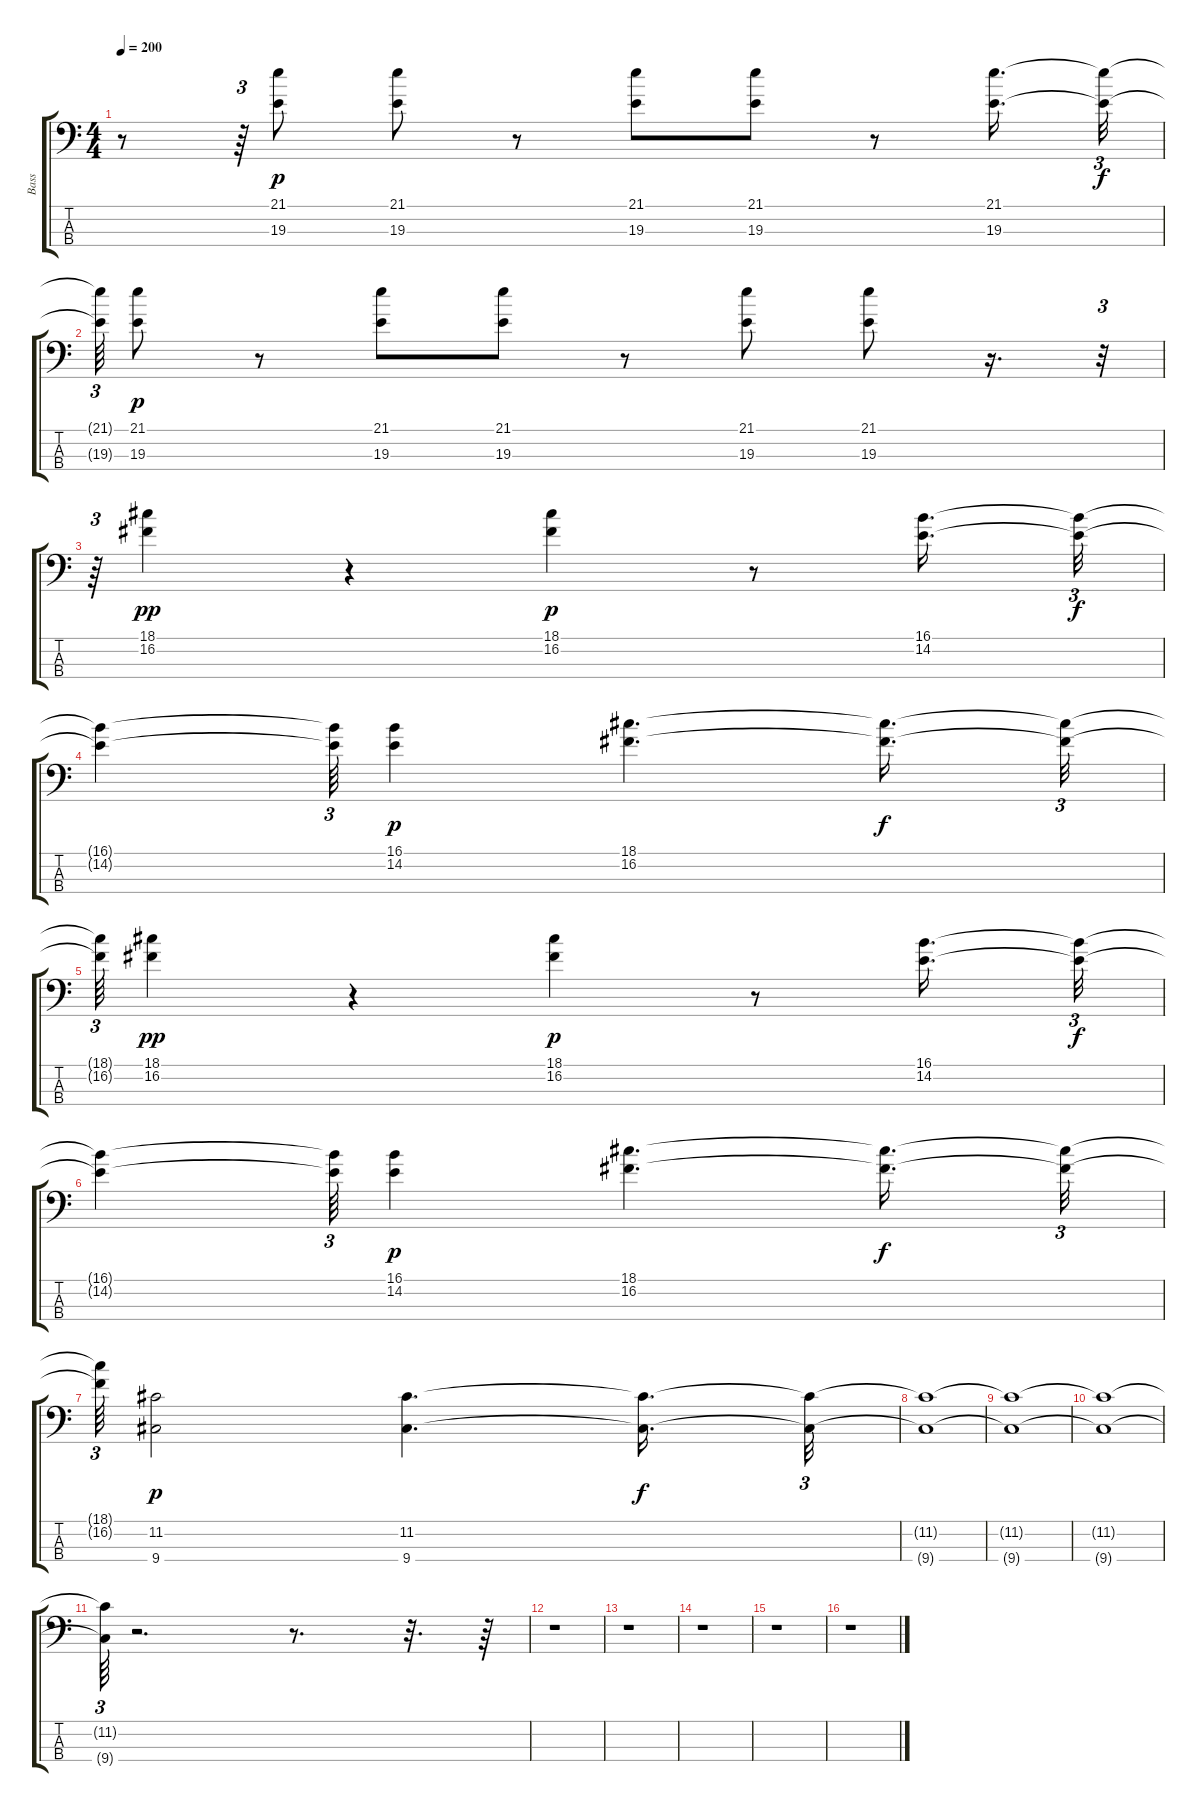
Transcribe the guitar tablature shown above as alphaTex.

\track ("Bass" "Bass") {instrument slapbass2}
\staff {score tabs}
\tuning (G2 D2 A1 E1) {hide}
\ts (4 4)
\tempo 200
\clef f4
\ks c
r.8{dy p} r.64{tu (3 2)} (21.1 19.3).8 (21.1 19.3).8 r.8 (21.1 19.3).8 (21.1 19.3).8 r.8 (21.1 19.3).16{d} (21.1{t} 19.3{t}).32{tu (3 2) dy f} |
(21.1{t} 19.3{t}).64{tu (3 2)} (21.1 19.3).8{dy p} r.8 (21.1 19.3).8 (21.1 19.3).8 r.8 (21.1 19.3).8 (21.1 19.3).8 r.16{d} r.32{tu (3 2)} |
r.64{tu (3 2)} (18.1 16.2).4{dy pp} r.4 (18.1 16.2).4{dy p} r.8 (16.1 14.2).16{d} (16.1{t} 14.2{t}).32{tu (3 2) dy f} |
(16.1{t} 14.2{t}).4 (16.1{t} 14.2{t}).64{tu (3 2)} (16.1 14.2).4{dy p} (18.1 16.2).4{d} (18.1{t} 16.2{t}).16{d dy f} (18.1{t} 16.2{t}).32{tu (3 2)} |
(18.1{t} 16.2{t}).64{tu (3 2)} (18.1 16.2).4{dy pp} r.4 (18.1 16.2).4{dy p} r.8 (16.1 14.2).16{d} (16.1{t} 14.2{t}).32{tu (3 2) dy f} |
(16.1{t} 14.2{t}).4 (16.1{t} 14.2{t}).64{tu (3 2)} (16.1 14.2).4{dy p} (18.1 16.2).4{d} (18.1{t} 16.2{t}).16{d dy f} (18.1{t} 16.2{t}).32{tu (3 2)} |
(18.1{t} 16.2{t}).64{tu (3 2)} (11.2 9.4).2{dy p} (11.2 9.4).4{d} (11.2{t} 9.4{t}).16{d dy f} (11.2{t} 9.4{t}).32{tu (3 2)} |
(11.2{t} 9.4{t}).1 |
(11.2{t} 9.4{t}).1 |
(11.2{t} 9.4{t}).1 |
(11.2{t} 9.4{t}).64{tu (3 2)} r.2{d} r.8{d} r.32{d} r.64 |
r.1 |
r.1 |
r.1 |
r.1 |
r.1
